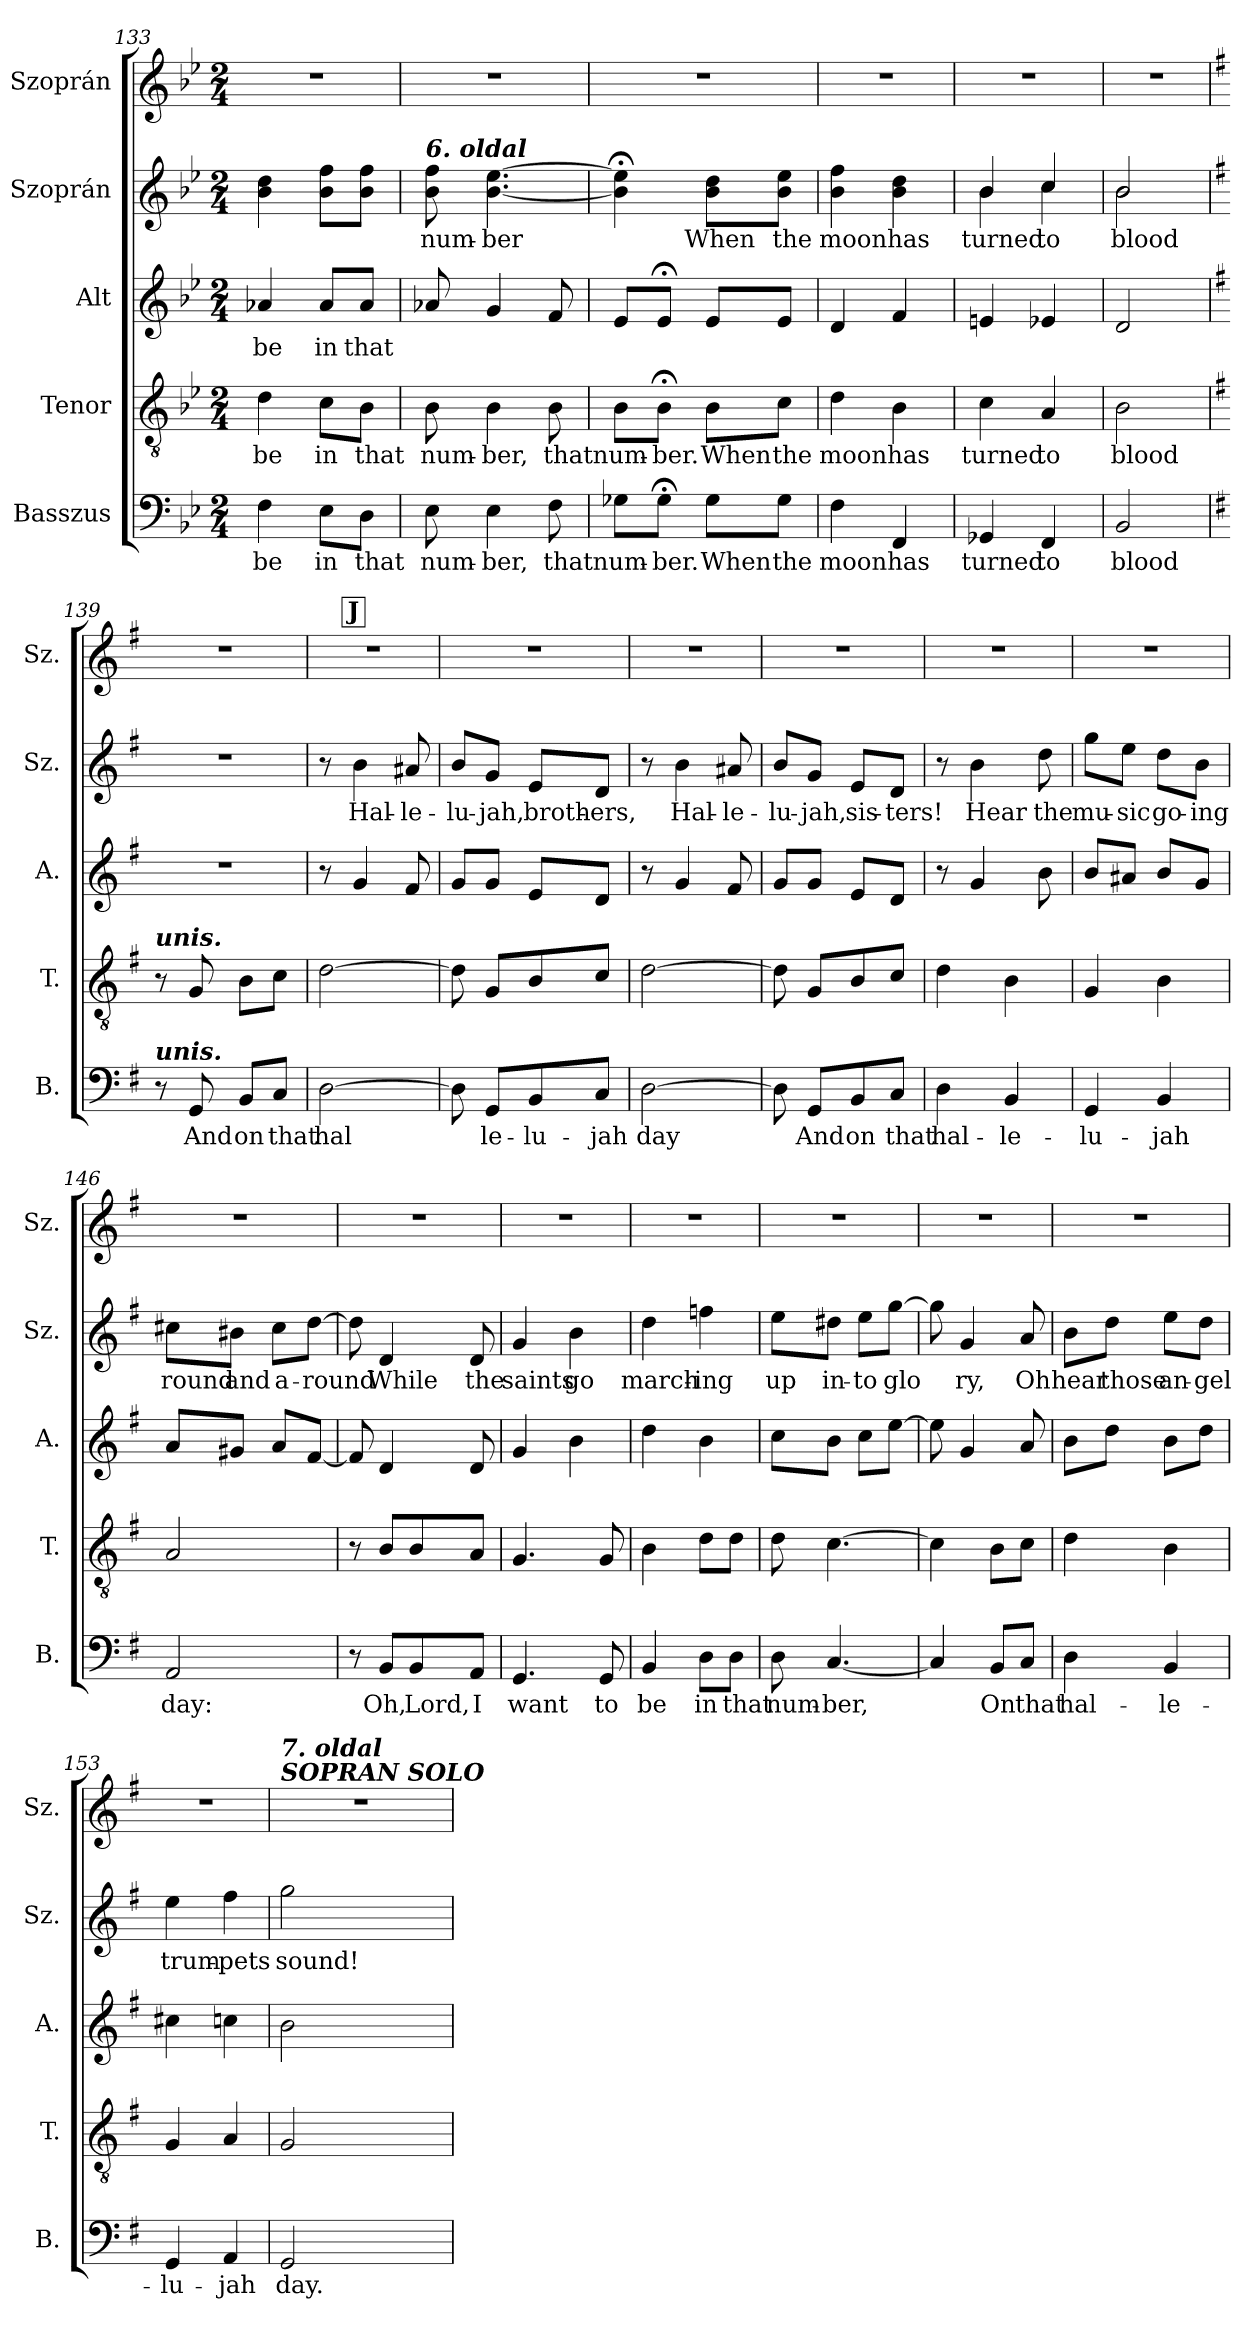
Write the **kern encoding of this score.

**kern	**text	**kern	**text	**kern	**text	**kern	**text	**kern
*part5	*part5	*part4	*part4	*part3	*part3	*part2	*part2	*part1
*staff5	*staff5	*staff4	*staff4	*staff3	*staff3	*staff2	*staff2	*staff1
*I"Basszus	*	*I"Tenor	*	*I"Alt	*	*I"Szoprán	*	*I"Szoprán
*I'B.	*	*I'T.	*	*I'A.	*	*I'Sz.	*	*I'Sz.
*clefF4	*	*clefGv2	*	*clefG2	*	*clefG2	*	*clefG2
*k[b-e-]	*	*k[b-e-]	*	*k[b-e-]	*	*k[b-e-]	*	*k[b-e-]
*M2/4	*	*M2/4	*	*M2/4	*	*M2/4	*	*M2/4
=133	=133	=133	=133	=133	=133	=133	=133	=133
!	!LO:LY:b	!	!LO:LY:b	!	!LO:LY:b	!	!	!
4F\	be	4d\	be	4a-X/	be	4b-\ 4dd\	.	2r
!	!LO:LY:b	!	!LO:LY:b	!	!LO:LY:b	!	!	!
8E-\L	in	8c\L	in	8a-/L	in	8b-\ 8ff\L	.	.
!	!LO:LY:b	!	!LO:LY:b	!	!LO:LY:b	!	!	!
8D\J	that	8B-\J	that	8a-/J	that	8b-\ 8ff\J	.	.
!!LO:LB:g=z
=134	=134	=134	=134	=134	=134	=134	=134	=134
!	!	!	!	!	!	!LO:TX:a:Bi:t=6. oldal	!	!
!	!LO:LY:b	!	!LO:LY:b	!	!	!	!LO:LY:b	!
8E-\	num-	8B-\	num-	8a-X/	.	8b-\ 8ff\	num-	2r
!	!LO:LY:b	!	!LO:LY:b	!	!	!	!LO:LY:b	!
4E-\	-ber,	4B-\	-ber,	4g/	.	[4.b-\ [4.ee-\	-ber	.
!	!LO:LY:b	!	!LO:LY:b	!	!	!	!	!
8F\	that	8B-\	that	8f/	.	.	.	.
=135	=135	=135	=135	=135	=135	=135	=135	=135
!	!LO:LY:b	!	!LO:LY:b	!	!	!	!	!
8G-X\L	num-	8B-\L	num-	8e-/L	.	4b-\];< 4ee-\];<	.	2r
!	!LO:LY:b	!	!LO:LY:b	!	!	!	!	!
8G-;<\J	-ber.	8B-;<\J	-ber.	8e-;</J	.	.	.	.
!	!LO:LY:b	!	!LO:LY:b	!	!	!	!LO:LY:b	!
8G-\L	When	8B-\L	When	8e-/L	.	8b-\ 8dd\L	When	.
!	!LO:LY:b	!	!LO:LY:b	!	!	!	!LO:LY:b	!
8G-\J	the	8c\J	the	8e-/J	.	8b-\ 8ee-\J	the	.
=136	=136	=136	=136	=136	=136	=136	=136	=136
!	!LO:LY:b	!	!LO:LY:b	!	!	!	!LO:LY:b	!
4F\	moon	4d\	moon	4d/	.	4b-\ 4ff\	moon	2r
!	!LO:LY:b	!	!LO:LY:b	!	!	!	!LO:LY:b	!
4FF/	has	4B-\	has	4f/	.	4b-\ 4dd\	has	.
=137	=137	=137	=137	=137	=137	=137	=137	=137
!	!LO:LY:b	!	!LO:LY:b	!	!	!	!LO:LY:b	!
*	*	*	*	*	*	*^	*	*
4GG-X/	turned	4c\	turned	4en/	.	4b-/	4b-\	turned	2r
!	!LO:LY:b	!	!LO:LY:b	!	!	!	!	!LO:LY:b	!
4FF/	to	4A/	to	4e-X/	.	4cc/	4cc\	to	.
=138	=138	=138	=138	=138	=138	=138	=138	=138	=138
!	!LO:LY:b	!	!LO:LY:b	!	!	!	!	!LO:LY:b	!
2BB-/	blood	2B-\	blood	2d/	.	2b-/	2b-\	blood	2r
*	*	*	*	*	*	*v	*v	*	*
=139	=139	=139	=139	=139	=139	=139	=139	=139
*k[f#]	*	*k[f#]	*	*k[f#]	*	*k[f#]	*	*k[f#]
*	*	*	*	*	*	*^	*	*
!	!	!LO:TX:a:Bi:t=unis.	!	!	!	!	!	!	!
!LO:TX:a:Bi:t=unis.	!	!	!	!	!	!	!	!	!
*	*	*	*	*	*	*v	*v	*	*
8r	.	8r	.	2r	.	2r	.	2r
!	!LO:LY:b	!	!	!	!	!	!	!
8GG/	And	8G/	.	.	.	.	.	.
!	!LO:LY:b	!	!	!	!	!	!	!
8BB/L	on	8B\L	.	.	.	.	.	.
!	!LO:LY:b	!	!	!	!	!	!	!
8C/J	that	8c\J	.	.	.	.	.	.
!!LO:REH:place=s1:a:B:fs=14:t=J:qo=0.5
=140	=140	=140	=140	=140	=140	=140	=140	=140
!	!LO:LY:b	!	!	!	!	!	!	!
[2D\	hal	[2d\	.	8r	.	8r	.	2r
!	!	!	!	!	!	!	!LO:LY:b	!
.	.	.	.	4g/	.	4b\	Hal-	.
!	!	!	!	!	!	!	!LO:LY:b	!
.	.	.	.	8f#/	.	8a#X/	-le-	.
=141	=141	=141	=141	=141	=141	=141	=141	=141
!	!	!	!	!	!	!	!LO:LY:b	!
8D\]	.	8d\]	.	8g/L	.	8b/L	-lu-	2r
!	!LO:LY:b	!	!	!	!	!	!LO:LY:b	!
8GG/L	le-	8G/L	.	8g/J	.	8g/J	-jah,	.
!	!LO:LY:b	!	!	!	!	!	!LO:LY:b	!
8BB/	-lu-	8B/	.	8e/L	.	8e/L	broth-	.
!	!LO:LY:b	!	!	!	!	!	!LO:LY:b	!
8C/J	-jah	8c/J	.	8d/J	.	8d/J	-ers,	.
=142	=142	=142	=142	=142	=142	=142	=142	=142
!	!LO:LY:b	!	!	!	!	!	!	!
[2D\	day	[2d\	.	8r	.	8r	.	2r
!	!	!	!	!	!	!	!LO:LY:b	!
.	.	.	.	4g/	.	4b\	Hal-	.
!	!	!	!	!	!	!	!LO:LY:b	!
.	.	.	.	8f#/	.	8a#X/	-le-	.
=143	=143	=143	=143	=143	=143	=143	=143	=143
!	!	!	!	!	!	!	!LO:LY:b	!
8D\]	.	8d\]	.	8g/L	.	8b/L	-lu-	2r
!	!LO:LY:b	!	!	!	!	!	!LO:LY:b	!
8GG/L	And	8G/L	.	8g/J	.	8g/J	-jah,	.
!	!LO:LY:b	!	!	!	!	!	!LO:LY:b	!
8BB/	on	8B/	.	8e/L	.	8e/L	sis-	.
!	!LO:LY:b	!	!	!	!	!	!LO:LY:b	!
8C/J	that	8c/J	.	8d/J	.	8d/J	-ters!	.
=144	=144	=144	=144	=144	=144	=144	=144	=144
!	!LO:LY:b	!	!	!	!	!	!	!
4D\	hal-	4d\	.	8r	.	8r	.	2r
!	!	!	!	!	!	!	!LO:LY:b	!
.	.	.	.	4g/	.	4b\	Hear	.
!	!LO:LY:b	!	!	!	!	!	!	!
4BB/	-le-	4B\	.	.	.	.	.	.
!	!	!	!	!	!	!	!LO:LY:b	!
.	.	.	.	8b\	.	8dd\	the	.
!!LO:PB:g=z
=145	=145	=145	=145	=145	=145	=145	=145	=145
!	!LO:LY:b	!	!	!	!	!	!LO:LY:b	!
4GG/	-lu-	4G/	.	8b/L	.	8gg\L	mu-	2r
!	!	!	!	!	!	!	!LO:LY:b	!
.	.	.	.	8a#X/J	.	8ee\J	-sic	.
!	!LO:LY:b	!	!	!	!	!	!LO:LY:b	!
4BB/	-jah	4B\	.	8b/L	.	8dd\L	go-	.
!	!	!	!	!	!	!	!LO:LY:b	!
.	.	.	.	8g/J	.	8b\J	-ing	.
=146	=146	=146	=146	=146	=146	=146	=146	=146
!	!LO:LY:b	!	!	!	!	!	!LO:LY:b	!
2AA/	day:	2A/	.	8a/L	.	8cc#X\L	round	2r
!	!	!	!	!	!	!	!LO:LY:b	!
.	.	.	.	8g#X/J	.	8b#X\J	and	.
!	!	!	!	!	!	!	!LO:LY:b	!
.	.	.	.	8a/L	.	8cc#\L	a-	.
!	!	!	!	!	!	!	!LO:LY:b	!
.	.	.	.	[8f#/J	.	[8dd\J	-round	.
!!LO:LB:g=z
=147	=147	=147	=147	=147	=147	=147	=147	=147
8r	.	8r	.	8f#/]	.	8dd\]	.	2r
!	!LO:LY:b	!	!	!	!	!	!LO:LY:b	!
8BB/L	Oh,	8B/L	.	4d/	.	4d/	While	.
!	!LO:LY:b	!	!	!	!	!	!	!
8BB/	Lord,	8B/	.	.	.	.	.	.
!	!LO:LY:b	!	!	!	!	!	!LO:LY:b	!
8AA/J	I	8A/J	.	8d/	.	8d/	the	.
=148	=148	=148	=148	=148	=148	=148	=148	=148
!	!LO:LY:b	!	!	!	!	!	!LO:LY:b	!
4.GG/	want	4.G/	.	4g/	.	4g/	saints	2r
!	!	!	!	!	!	!	!LO:LY:b	!
.	.	.	.	4b\	.	4b\	go	.
!	!LO:LY:b	!	!	!	!	!	!	!
8GG/	to	8G/	.	.	.	.	.	.
=149	=149	=149	=149	=149	=149	=149	=149	=149
!	!LO:LY:b	!	!	!	!	!	!LO:LY:b	!
4BB/	be	4B\	.	4dd\	.	4dd\	march-	2r
!	!LO:LY:b	!	!	!	!	!	!LO:LY:b	!
8D\L	in	8d\L	.	4b\	.	4ffn\	-ing	.
!	!LO:LY:b	!	!	!	!	!	!	!
8D\J	that	8d\J	.	.	.	.	.	.
=150	=150	=150	=150	=150	=150	=150	=150	=150
!	!LO:LY:b	!	!	!	!	!	!LO:LY:b	!
8D\	num-	8d\	.	8cc\L	.	8ee\L	up	2r
!	!LO:LY:b	!	!	!	!	!	!LO:LY:b	!
[4.C/	-ber,	[4.c\	.	8b\J	.	8dd#X\J	in-	.
!	!	!	!	!	!	!	!LO:LY:b	!
.	.	.	.	8cc\L	.	8ee\L	-to	.
!	!	!	!	!	!	!	!LO:LY:b	!
.	.	.	.	[8ee\J	.	[8gg\J	glo	.
=151	=151	=151	=151	=151	=151	=151	=151	=151
4C/]	.	4c\]	.	8ee\]	.	8gg\]	.	2r
!	!	!	!	!	!	!	!LO:LY:b	!
.	.	.	.	4g/	.	4g/	ry,	.
!	!LO:LY:b	!	!	!	!	!	!	!
8BB/L	On	8B\L	.	.	.	.	.	.
!	!LO:LY:b	!	!	!	!	!	!LO:LY:b	!
8C/J	that	8c\J	.	8a/	.	8a/	Oh	.
=152	=152	=152	=152	=152	=152	=152	=152	=152
!	!LO:LY:b	!	!	!	!	!	!LO:LY:b	!
4D\	hal-	4d\	.	8b\L	.	8b\L	hear	2r
!	!	!	!	!	!	!	!LO:LY:b	!
.	.	.	.	8dd\J	.	8dd\J	those	.
!	!LO:LY:b	!	!	!	!	!	!LO:LY:b	!
4BB/	-le-	4B\	.	8b\L	.	8ee\L	an-	.
!	!	!	!	!	!	!	!LO:LY:b	!
.	.	.	.	8dd\J	.	8dd\J	-gel	.
=153	=153	=153	=153	=153	=153	=153	=153	=153
!	!LO:LY:b	!	!	!	!	!	!LO:LY:b	!
4GG/	-lu-	4G/	.	4cc#X\	.	4ee\	trum-	2r
!	!LO:LY:b	!	!	!	!	!	!LO:LY:b	!
4AA/	-jah	4A/	.	4ccn\	.	4ff#\	-pets	.
!!LO:LB:g=z
=154	=154	=154	=154	=154	=154	=154	=154	=154
!	!	!	!	!	!	!	!	!LO:TX:a:Bi:t=SOPRAN SOLO
!	!	!	!	!	!	!	!	!LO:TX:a:Bi:t=7. oldal
!	!LO:LY:b	!	!	!	!	!	!LO:LY:b	!
2GG/	day.	2G/	.	2b\	.	2gg\	sound!	2r
=	=	=	=	=	=	=	=	=
*-	*-	*-	*-	*-	*-	*-	*-	*-
